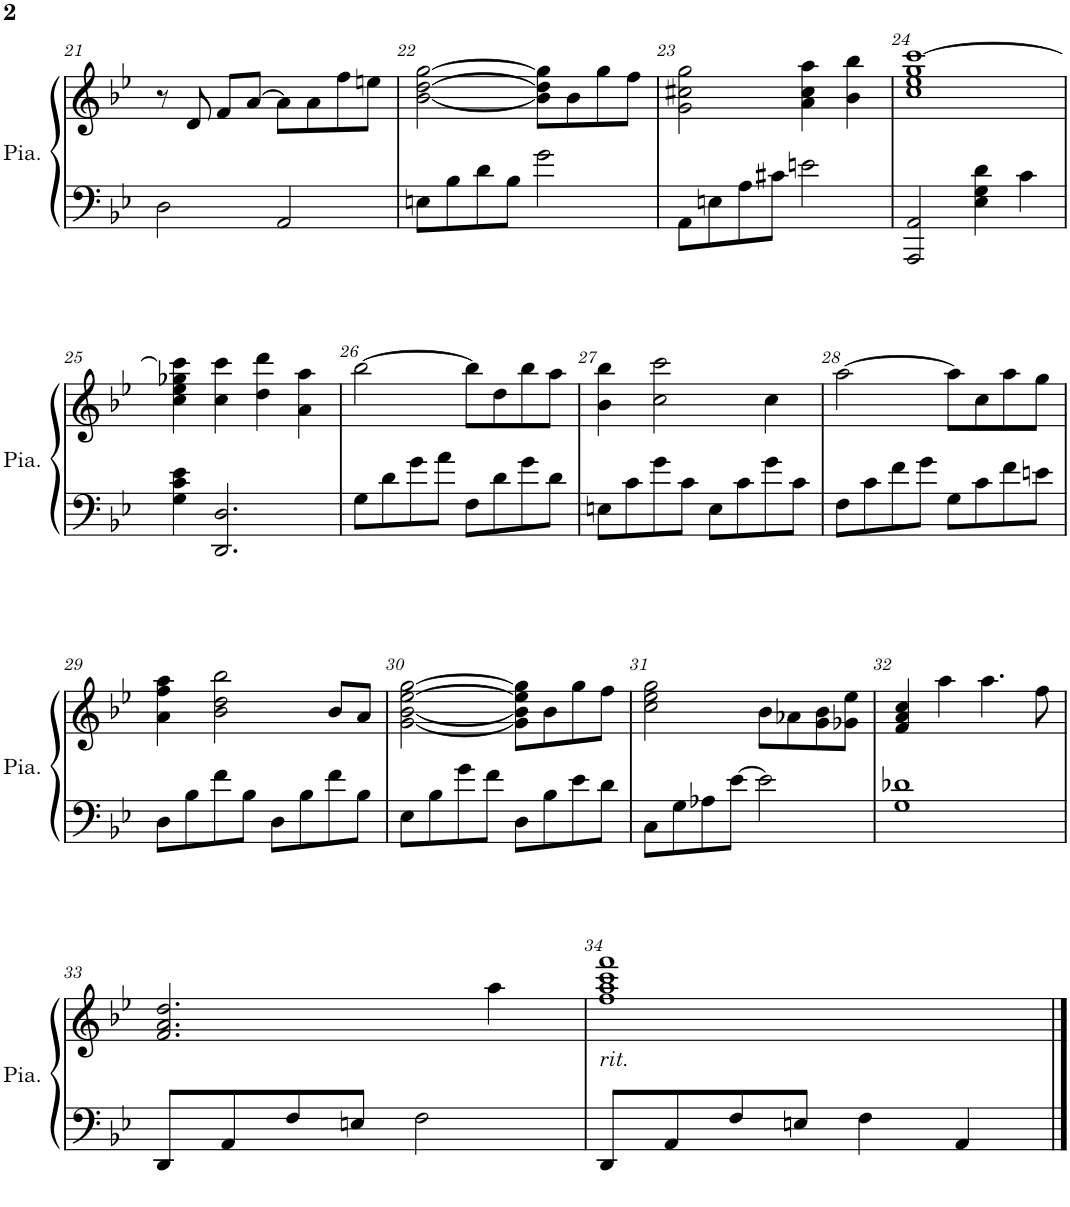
**kern	**kern
*part1	*part1
*staff2	*staff1
*I"Piano	*
*I'Pia.	*
!!LO:PB:g=z
*clefF4	*clefG2
*k[b-e-]	*k[b-e-]
*M4/4	*M4/4
=21	=21
2D\	8r
.	8d/
.	8f/L
.	[8a/J
2AA/	8a\L]
.	8a\
.	8ff\
.	8een\J
=22	=22
8En\L	[2b-\ [2dd\ [2gg\
8B-\	.
8d\	.
8B-\J	.
2g\	8b-\] 8dd\] 8gg\]L
.	8b-\
.	8gg\
.	8ff\J
=23	=23
8AA\L	2g\ 2cc#X\ 2gg\
8En\	.
8A\	.
8c#X\J	.
2en\	4a\ 4cc#\ 4aa\
.	4b-\ 4bb-\
=24	=24
2AAA/ 2AA/	1cc 1ee- 1gg [1ccc
4E-\ 4G\ 4d\	.
4c\	.
!!LO:LB:g=z
=25	=25
4G\ 4c\ 4e-\	4cc\ 4ee-\ 4gg-X\ 4ccc\]
2.DD/ 2.D/	4cc\ 4ccc\
.	4dd\ 4ddd\
.	4a\ 4aa\
=26	=26
8G\L	[2bb-\
8d\	.
8g\	.
8a\J	.
8F\L	8bb-\L]
8d\	8dd\
8g\	8bb-\
8d\J	8aa\J
=27	=27
8En\L	4b-\ 4bb-\
8c\	.
8g\	2cc\ 2ccc\
8c\J	.
8E\L	.
8c\	.
8g\	4cc\
8c\J	.
=28	=28
8F\L	[2aa\
8c\	.
8f\	.
8g\J	.
8G\L	8aa\L]
8c\	8cc\
8f\	8aa\
8en\J	8gg\J
!!LO:LB:g=z
=29	=29
8D\L	4a\ 4ff\ 4aa\
8B-\	.
8f\	2b-\ 2dd\ 2bb-\
8B-\J	.
8D\L	.
8B-\	.
8f\	8b-/L
8B-\J	8a/J
=30	=30
8E-\L	[2g\ [2b-\ [2ee-\ [2gg\
8B-\	.
8g\	.
8f\J	.
8D\L	8g\] 8b-\] 8ee-\] 8gg\]L
8B-\	8b-\
8e-\	8gg\
8d\J	8ff\J
=31	=31
8C\L	2cc\ 2ee-\ 2gg\
8G\	.
8A-X\	.
[8e-\J	.
2e-\]	8b-\L
.	8a-X\
.	8g\ 8b-\
.	8g-X\ 8ee-\J
=32	=32
1G 1d-X	4f/ 4a/ 4cc/
.	4aa\
.	4.aa\
.	8ff\
!!LO:LB:g=z
=33	=33
8DD/L	2.f/ 2.a/ 2.dd/
8AA/	.
8F/	.
8En/J	.
2F\	.
.	4aa\
=34	=34
!	!LO:TX:b:i:t=rit.
8DD/L	1ff 1aa 1ccc 1fff
8AA/	.
8F/	.
8En/J	.
4F\	.
4AA/	.
==	==
*-	*-
